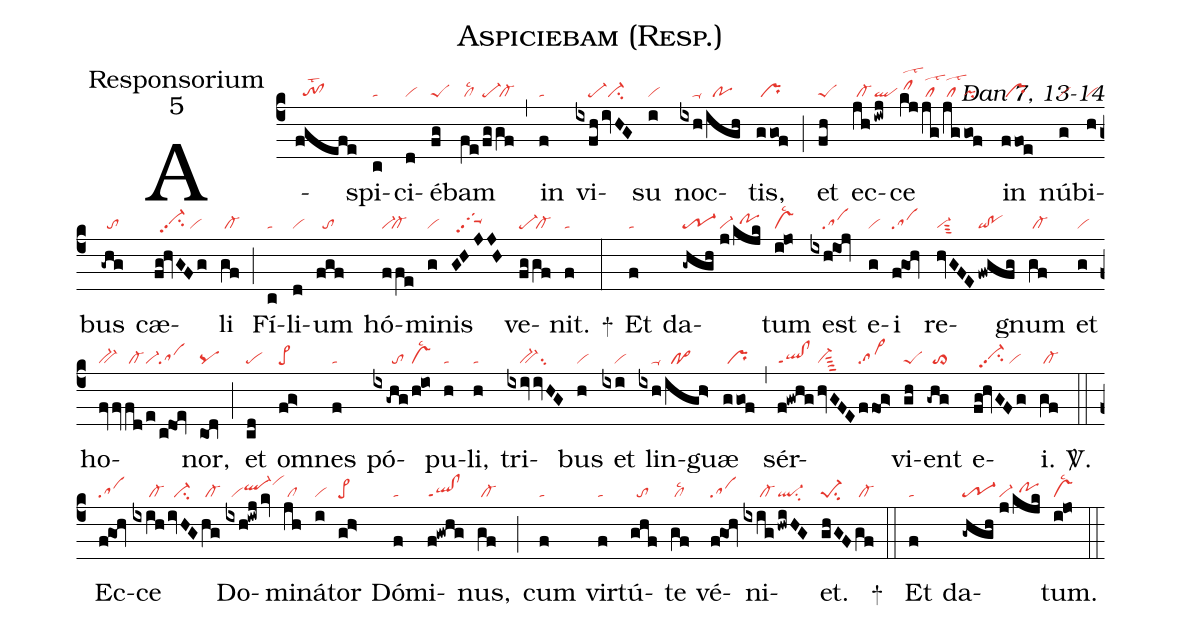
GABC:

name:Aspiciebam (Resp.);
office-part:Responsorium;
mode:5;
commentary:Dan 7, 13-14;
nabc-lines:1;
%%
(c4)
A(fgefe|//to!cllst2)spi(c|ta)ci(d|vi)é(fg|peS)bam(fe|/cllsc2|/fg|pe-|gf|/cl-) (,)
in(f|ta) vi(ixfh|////pe-|ivHG|//ci-)su(i|vi) noc(ixh|////ta-|/igh|//po)tis,(ggof|/pr) (;)
et(fh|peS) ec(jh|/cl-|!iwj|ql)ce(kj|/clhilst2|jg|/cllst2|/jg|/cllst2|gof|pi) in(ffoe|/pr) nú(g|vi)bi(h|vi)bus(-ghg|//to) cæ(fg!hvGFg|//vi-hhpp2su2/vi)li(gf|/cl-) (;)
Fí(c|ta)li(d|vi)um(fgf|//to) hó(ffe|vi-`cl-)mi(g|vi)nis(GHJJH|//tgS-hhpp2) ve(fg|pe-|gf|/cl-)nit.(f|ta) +(:)
Et(f|ta) da(-ghgh|tr-1|//j|vi-|/kjk|//pohh)tum(i!jo|vslsc2) est(ixhiOj|////sa) e(g|vi)i(fgOh|sa) re(hvGFE|vi-sut3|/fwgfg|qi!po)gnum(gf|/cl-) et(g|vi) ho(fvfv|bv-|fd|/cl-|e|vi-|/cdOe|sa)nor,(cOd|pq) (;)
et(cd|pe) om(fg>|pe>)nes(f|ta) pó(ix-ghg|//////to|/h!io|vslsc2)pu(h|ta)li,(h|ta) tri(ixivivHG|////bv-su2)bus(h|vi) et(ixi|////vi) lin(ixh|////ta-|/igh>|//po>)guæ(ggof|/pr) (,)
sér(f!gwhg|ql!clppt1|/hvGFE|vi-sut4|ffOg>|sa>)vi(gh|peS)ent(-ghg|//to>) e(fg!hvGFg|//vi-hhpp2su2/vi)i.(gf|/cl-) <sp>V/</sp>.(::)
Ec(fgOh|sa)ce(ixih|/////cl-|/ivHG|//ci-|hg|/cl-) Do(ixh!iwj/kv|//viql-hivihk)mi(jh|/cl)ná(i|vi)tor(gh>|pe>) Dó(f|ta)mi(f!gwhg|ql!clppt1)nus,(gf|/cl-) (;)
cum(f|ta) vir(f|ta)tú(ghf|//to)te(gf|/cllsc2) vé(fgOh|sa)ni(ixig|/////cl-|!hwiHG|ql-su2)et.(ghGF|pe-1su2|gf|/cl-) +(::)
Et(f|ta) da(-ghgh|tr-1|//j|vi-|/kjk|//pohh)tum.(i!jo|vslsc2) (::)
